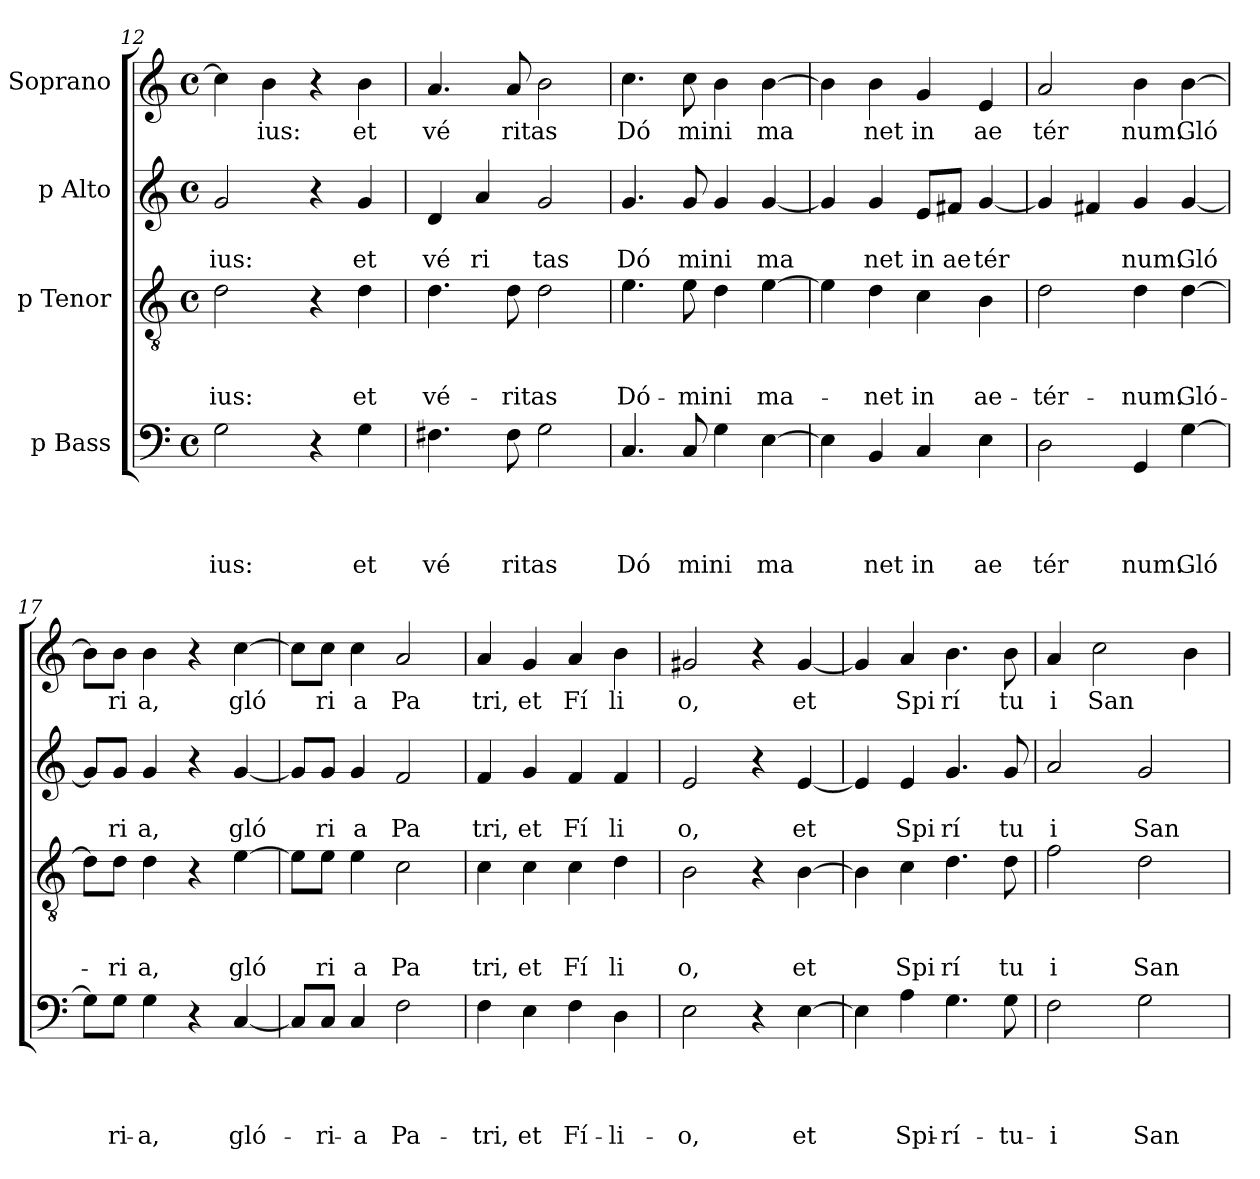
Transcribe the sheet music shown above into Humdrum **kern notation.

**kern	**text	**text	**text	**text	**kern	**text	**text	**text	**kern	**text	**text	**kern	**text
*part4	*part4	*part4	*part4	*part4	*part3	*part3	*part3	*part3	*part2	*part2	*part2	*part1	*part1
*staff4	*staff4	*staff4	*staff4	*staff4	*staff3	*staff3	*staff3	*staff3	*staff2	*staff2	*staff2	*staff1	*staff1
*I"p Bass	*	*	*	*	*I"p Tenor	*	*	*	*I"p Alto	*	*	*I"Soprano	*
*clefF4	*	*	*	*	*clefGv2	*	*	*	*clefG2	*	*	*clefG2	*
*k[]	*	*	*	*	*k[]	*	*	*	*k[]	*	*	*k[]	*
*C:	*	*	*	*	*C:	*	*	*	*C:	*	*	*C:	*
*M4/4	*	*	*	*	*M4/4	*	*	*	*M4/4	*	*	*M4/4	*
*met(c)	*	*	*	*	*met(c)	*	*	*	*met(c)	*	*	*met(c)	*
=12	=12	=12	=12	=12	=12	=12	=12	=12	=12	=12	=12	=12	=12
!	!	!	!	!LO:LY:b	!	!	!	!LO:LY:b	!	!	!LO:LY:b	!	!
2G\	.	.	.	ius:	2d\	.	.	-ius:	2g/	.	ius:	4cc\]	.
!	!	!	!	!	!	!	!	!	!	!	!	!	!LO:LY:b
.	.	.	.	.	.	.	.	.	.	.	.	4b\	ius:
4r	.	.	.	.	4r	.	.	.	4r	.	.	4r	.
!	!	!	!	!LO:LY:b	!	!	!	!LO:LY:b	!	!	!LO:LY:b	!	!LO:LY:b
4G\	.	.	.	et	4d\	.	.	et	4g/	.	et	4b\	et
=13	=13	=13	=13	=13	=13	=13	=13	=13	=13	=13	=13	=13	=13
!	!	!	!	!LO:LY:b	!	!	!	!LO:LY:b	!	!	!LO:LY:b	!	!LO:LY:b
4.F#X\	.	.	.	vé	4.d\	.	.	vé-	4d/	.	vé	4.a/	vé
!	!	!	!	!	!	!	!	!	!	!	!LO:LY:b	!	!
.	.	.	.	.	.	.	.	.	4a/	.	ri	.	.
!	!	!	!	!LO:LY:b	!	!	!	!LO:LY:b	!	!	!	!	!LO:LY:b
8F#\	.	.	.	ritas	8d\	.	.	-ritas	.	.	.	8a/	ritas
!	!	!	!	!	!	!	!	!	!	!	!LO:LY:b	!	!
2G\	.	.	.	.	2d\	.	.	.	2g/	.	tas	2b\	.
=14	=14	=14	=14	=14	=14	=14	=14	=14	=14	=14	=14	=14	=14
!	!	!	!	!LO:LY:b	!	!	!	!LO:LY:b	!	!	!LO:LY:b	!	!LO:LY:b
4.C/	.	.	.	Dó	4.e\	.	.	Dó-	4.g/	.	Dó	4.cc\	Dó
!	!	!	!	!LO:LY:b	!	!	!	!LO:LY:b	!	!	!LO:LY:b	!	!LO:LY:b
8C/	.	.	.	mini	8e\	.	.	-mini	8g/	.	mini	8cc\	mini
4G\	.	.	.	.	4d\	.	.	.	4g/	.	.	4b\	.
!	!	!	!	!LO:LY:b	!	!	!	!LO:LY:b	!	!	!LO:LY:b	!	!LO:LY:b
[>4E\	.	.	.	ma	[>4e\	.	.	ma-	[<4g/	.	ma	[>4b\	ma
=15	=15	=15	=15	=15	=15	=15	=15	=15	=15	=15	=15	=15	=15
4E\]	.	.	.	.	4e\]	.	.	.	4g/]	.	.	4b\]	.
!	!	!	!	!LO:LY:b	!	!	!	!LO:LY:b	!	!	!LO:LY:b	!	!LO:LY:b
4BB/	.	.	.	net	4d\	.	.	-net	4g/	.	net	4b\	net
!	!	!	!	!LO:LY:b	!	!	!	!LO:LY:b	!	!	!LO:LY:b	!	!LO:LY:b
4C/	.	.	.	in	4c\	.	.	in	8e/L	.	in	4g/	in
!	!	!	!	!	!	!	!	!	!	!	!LO:LY:b	!	!
.	.	.	.	.	.	.	.	.	8f#X/J	.	ae	.	.
!	!	!	!	!LO:LY:b	!	!	!	!LO:LY:b	!	!	!LO:LY:b	!	!LO:LY:b
4E\	.	.	.	ae	4B\	.	.	ae-	[<4g/	.	tér	4e/	ae
=16	=16	=16	=16	=16	=16	=16	=16	=16	=16	=16	=16	=16	=16
!	!	!	!	!LO:LY:b	!	!	!	!LO:LY:b	!	!	!	!	!LO:LY:b
2D\	.	.	.	tér	2d\	.	.	-tér-	4g/]	.	.	2a/	tér
.	.	.	.	.	.	.	.	.	4f#X/	.	.	.	.
!	!	!	!	!LO:LY:b	!	!	!	!LO:LY:b	!	!	!LO:LY:b	!	!LO:LY:b
4GG/	.	.	.	num.	4d\	.	.	-num.	4g/	.	num.	4b\	num.
!	!	!	!	!LO:LY:b	!	!	!	!LO:LY:b	!	!	!LO:LY:b	!	!LO:LY:b
[<4G\	.	.	.	Gló	[<4d\	.	.	Gló-	[<4g/	.	Gló	[<4b\	Gló
!!LO:LB:g=z
=17	=17	=17	=17	=17	=17	=17	=17	=17	=17	=17	=17	=17	=17
8G\L]	.	.	.	.	8d\L]	.	.	.	8g/L]	.	.	8b\L]	.
!	!	!	!	!LO:LY:b	!	!	!	!LO:LY:b	!	!	!LO:LY:b	!	!LO:LY:b
8G\J	.	.	.	ri-	8d\J	.	.	-ri	8g/J	.	ri	8b\J	ri
!	!	!	!	!LO:LY:b	!	!	!	!LO:LY:b	!	!	!LO:LY:b	!	!LO:LY:b
4G\	.	.	.	-a,	4d\	.	.	a,	4g/	.	a,	4b\	a,
4r	.	.	.	.	4r	.	.	.	4r	.	.	4r	.
!	!	!	!	!LO:LY:b	!	!	!	!LO:LY:b	!	!	!LO:LY:b	!	!LO:LY:b
[<4C/	.	.	.	gló-	[>4e\	.	.	gló	[<4g/	.	gló	[>4cc\	gló
=18	=18	=18	=18	=18	=18	=18	=18	=18	=18	=18	=18	=18	=18
8C/L]	.	.	.	.	8e\L]	.	.	.	8g/L]	.	.	8cc\L]	.
!	!	!	!	!LO:LY:b	!	!	!	!LO:LY:b	!	!	!LO:LY:b	!	!LO:LY:b
8C/J	.	.	.	-ri-	8e\J	.	.	ri	8g/J	.	ri	8cc\J	ri
!	!	!	!	!LO:LY:b	!	!	!	!LO:LY:b	!	!	!LO:LY:b	!	!LO:LY:b
4C/	.	.	.	-a	4e\	.	.	a	4g/	.	a	4cc\	a
!	!	!	!	!LO:LY:b	!	!	!	!LO:LY:b	!	!	!LO:LY:b	!	!LO:LY:b
2F\	.	.	.	Pa-	2c\	.	.	Pa	2f/	.	Pa	2a/	Pa
=19	=19	=19	=19	=19	=19	=19	=19	=19	=19	=19	=19	=19	=19
!	!	!	!	!LO:LY:b	!	!	!	!LO:LY:b	!	!	!LO:LY:b	!	!LO:LY:b
4F\	.	.	.	-tri,	4c\	.	.	tri,	4f/	.	tri,	4a/	tri,
!	!	!	!	!LO:LY:b	!	!	!	!LO:LY:b	!	!	!LO:LY:b	!	!LO:LY:b
4E\	.	.	.	et	4c\	.	.	et	4g/	.	et	4g/	et
!	!	!	!	!LO:LY:b	!	!	!	!LO:LY:b	!	!	!LO:LY:b	!	!LO:LY:b
4F\	.	.	.	Fí-	4c\	.	.	Fí	4f/	.	Fí	4a/	Fí
!	!	!	!	!LO:LY:b	!	!	!	!LO:LY:b	!	!	!LO:LY:b	!	!LO:LY:b
4D\	.	.	.	-li-	4d\	.	.	li	4f/	.	li	4b\	li
=20	=20	=20	=20	=20	=20	=20	=20	=20	=20	=20	=20	=20	=20
!	!	!	!	!LO:LY:b	!	!	!	!LO:LY:b	!	!	!LO:LY:b	!	!LO:LY:b
2E\	.	.	.	-o,	2B\	.	.	o,	2e/	.	o,	2g#X/	o,
4r	.	.	.	.	4r	.	.	.	4r	.	.	4r	.
!	!	!	!	!LO:LY:b	!	!	!	!LO:LY:b	!	!	!LO:LY:b	!	!LO:LY:b
[>4E\	.	.	.	et	[>4B\	.	.	et	[<4e/	.	et	[<4g#/	et
=21	=21	=21	=21	=21	=21	=21	=21	=21	=21	=21	=21	=21	=21
4E\]	.	.	.	.	4B\]	.	.	.	4e/]	.	.	4g#/]	.
!	!	!	!	!LO:LY:b	!	!	!	!LO:LY:b	!	!	!LO:LY:b	!	!LO:LY:b
4A\	.	.	.	Spi-	4c\	.	.	Spi	4e/	.	Spi	4a/	Spi
!	!	!	!	!LO:LY:b	!	!	!	!LO:LY:b	!	!	!LO:LY:b	!	!LO:LY:b
4.G\	.	.	.	-rí-	4.d\	.	.	rí	4.g/	.	rí	4.b\	rí
!	!	!	!	!LO:LY:b	!	!	!	!LO:LY:b	!	!	!LO:LY:b	!	!LO:LY:b
8G\	.	.	.	-tu-	8d\	.	.	tu	8g/	.	tu	8b\	tu
=22	=22	=22	=22	=22	=22	=22	=22	=22	=22	=22	=22	=22	=22
!	!	!	!	!LO:LY:b	!	!	!	!LO:LY:b	!	!	!LO:LY:b	!	!LO:LY:b
2F\	.	.	.	-i	2f\	.	.	i	2a/	.	i	4a/	i
!	!	!	!	!	!	!	!	!	!	!	!	!	!LO:LY:b
.	.	.	.	.	.	.	.	.	.	.	.	2cc\	San
!	!	!	!	!LO:LY:b	!	!	!	!LO:LY:b	!	!	!LO:LY:b	!	!
2G\	.	.	.	San-	2d\	.	.	San	2g/	.	San	.	.
.	.	.	.	.	.	.	.	.	.	.	.	4b\	.
=	=	=	=	=	=	=	=	=	=	=	=	=	=
*-	*-	*-	*-	*-	*-	*-	*-	*-	*-	*-	*-	*-	*-
